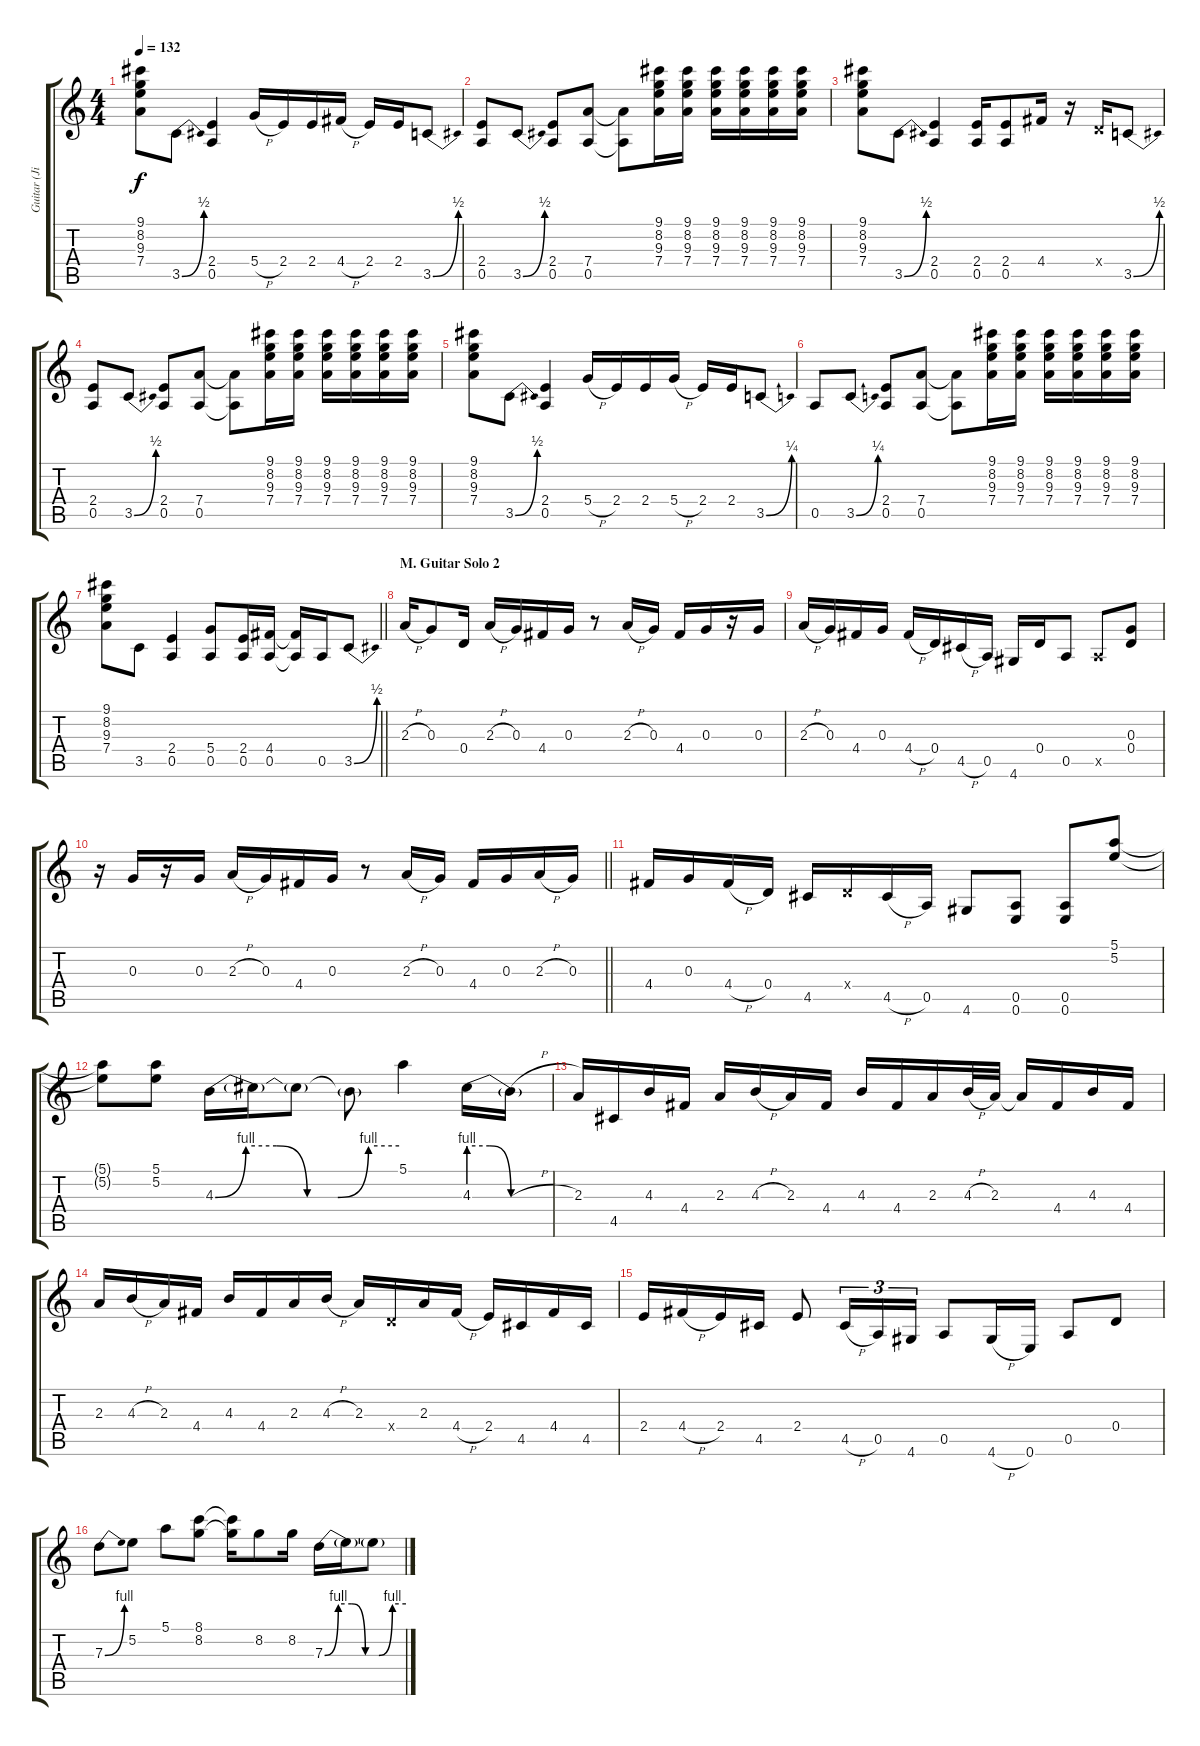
\track ("Guitar (Jimmy Page)" "Guitar (Ji") {instrument distortionguitar}
\staff {score tabs}
\tuning (E4 B3 G3 D3 A2 E2) {hide}
\ts (4 4)
\tempo 132
\clef g2
\ks c
(9.1 8.2 9.3 7.4).8{dy f} 3.5{be (bend 0 0 60 2)}.8 (2.4 0.5).4 5.4{h}.16 2.4.16 2.4.16 4.4{h}.16 2.4.16 2.4.16 3.5{be (bend 0 0 60 2)}.8 |
(2.4 0.5).8 3.5{be (bend 0 0 60 2)}.8 (2.4 0.5).8 (7.4 0.5).8 (7.4{t} 0.5{t}).8 (9.1 8.2 9.3 7.4).16 (9.1 8.2 9.3 7.4).16 (9.1 8.2 9.3 7.4).16 (9.1 8.2 9.3 7.4).16 (9.1 8.2 9.3 7.4).16 (9.1 8.2 9.3 7.4).16 |
(9.1 8.2 9.3 7.4).8 3.5{be (bend 0 0 60 2)}.8 (2.4 0.5).4 (2.4 0.5).16 (2.4 0.5).8 4.4.16 r.16 0.4{x}.16 3.5{be (bend 0 0 60 2)}.8 |
(2.4 0.5).8 3.5{be (bend 0 0 60 2)}.8 (2.4 0.5).8 (7.4 0.5).8 (7.4{t} 0.5{t}).8 (9.1 8.2 9.3 7.4).16 (9.1 8.2 9.3 7.4).16 (9.1 8.2 9.3 7.4).16 (9.1 8.2 9.3 7.4).16 (9.1 8.2 9.3 7.4).16 (9.1 8.2 9.3 7.4).16 |
(9.1 8.2 9.3 7.4).8 3.5{be (bend 0 0 60 2)}.8 (2.4 0.5).4 5.4{h}.16 2.4.16 2.4.16 5.4{h}.16 2.4.16 2.4.16 3.5{be (bend 0 0 60 1)}.8 |
0.5.8 3.5{be (bend 0 0 60 1)}.8 (2.4 0.5).8 (7.4 0.5).8 (7.4{t} 0.5{t}).8 (9.1 8.2 9.3 7.4).16 (9.1 8.2 9.3 7.4).16 (9.1 8.2 9.3 7.4).16 (9.1 8.2 9.3 7.4).16 (9.1 8.2 9.3 7.4).16 (9.1 8.2 9.3 7.4).16 |
\barLineRight lightlight
(9.1 8.2 9.3 7.4).8 3.5.8 (2.4 0.5).4 (5.4 0.5).8 (2.4 0.5).16 (4.4 0.5).16 (4.4{t} 0.5{t}).16 0.5.16 3.5{be (bend 0 0 60 2)}.8 |
\section ("" "M. Guitar Solo 2")
2.3{h}.16 0.3.8 0.4.16 2.3{h}.16 0.3.16 4.4.16 0.3.16 r.8 2.3{h}.16 0.3.16 4.4.16 0.3.16 r.16 0.3.16 |
2.3{h}.16 0.3.16 4.4.16 0.3.16 4.4{h}.16 0.4.16 4.5{h}.16 0.5.16 4.6.16 0.4.16 0.5.8 0.5{x}.8 (0.3 0.4).8 |
\barLineRight lightlight
r.16 0.3.16 r.16 0.3.16 2.3{h}.16 0.3.16 4.4.16 0.3.16 r.8 2.3{h}.16 0.3.16 4.4.16 0.3.16 2.3{h}.16 0.3.16 |
\section ("" "")
4.4.16 0.3.16 4.4{h}.16 0.4.16 4.5.16 0.4{x}.16 4.5{h}.16 0.5.16 4.6.8 (0.5 0.6).8 (0.5 0.6).8 (5.1 5.2).8 |
(5.1{t} 5.2{t}).8 (5.1 5.2).8 4.3{be (custom 0 0 10 4 20 4 30 0 40 0 50 4 60 4)}.16 4.3{t}.16 4.3{t}.8 4.3{t}.8 5.1.4 4.3{be (custom 0 4 15 4 30 0 60 0)}.16 4.3{h t}.16 |
2.3.16 4.5.16 4.3.16 4.4.16 2.3.16 4.3{h}.16 2.3.16 4.4.16 4.3.16 4.4.16 2.3.16 4.3{h}.32 2.3.32 2.3{t}.16 4.4.16 4.3.16 4.4.16 |
2.3.16 4.3{h}.16 2.3.16 4.4.16 4.3.16 4.4.16 2.3.16 4.3{h}.16 2.3.16 0.4{x}.16 2.3.16 4.4{h}.16 2.4.16 4.5.16 4.4.16 4.5.16 |
2.4.16 4.4{h}.16 2.4.16 4.5.16 2.4.8 4.5{h}.16{tu (3 2)} 0.5.16{tu (3 2)} 4.6.16{tu (3 2)} 0.5.8 4.6{h}.16 0.6.16 0.5.8 0.4.8 |
7.3{be (bend 0 0 60 4)}.8 5.2.8 5.1.8 (8.1 8.2).8 (8.1{t} 8.2{t}).16 8.2.8 8.2.16 7.3{be (custom 0 0 10 4 20 4 30 0 40 0 50 4 60 4)}.16 7.3{t}.16 7.3{t}.8
